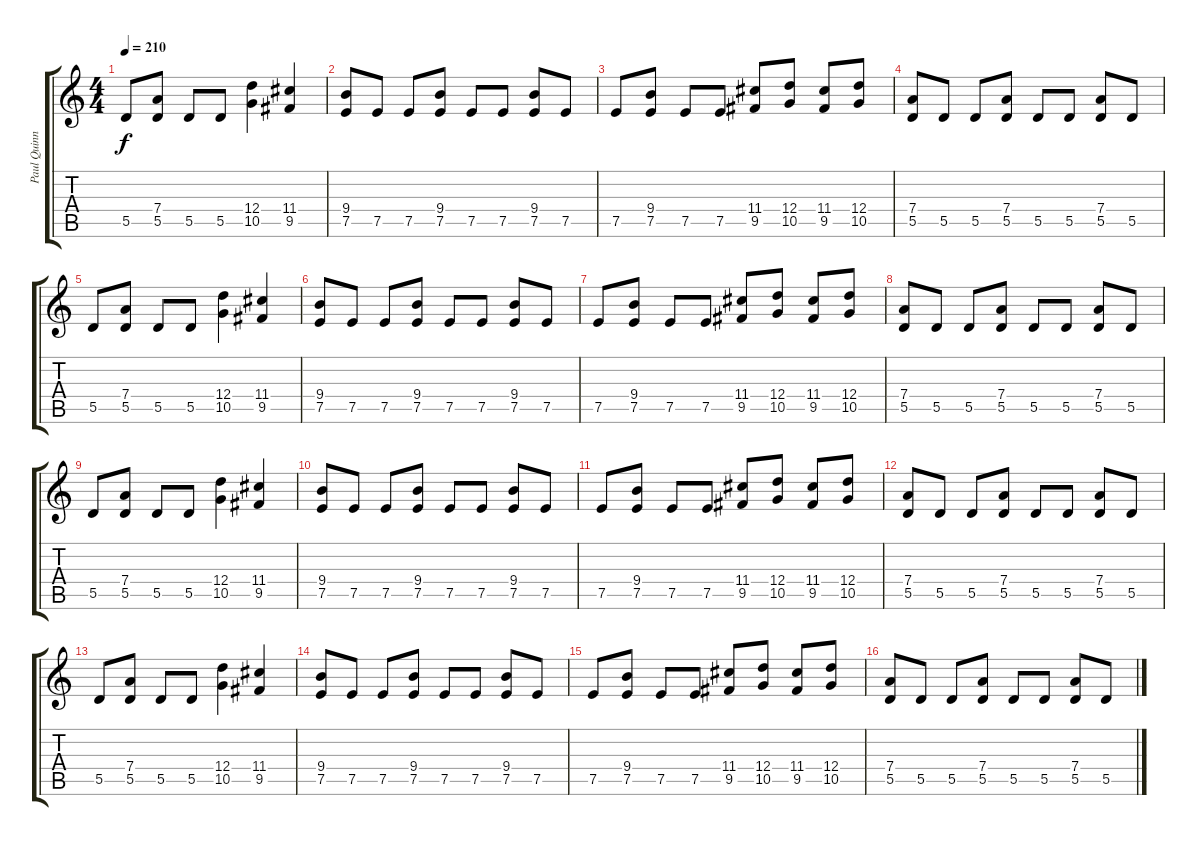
\track ("Paul Quinn" "Paul Quinn") {instrument distortionguitar}
\staff {score tabs}
\tuning (E4 B3 G3 D3 A2 E2) {hide}
\ts (4 4)
\tempo 210
\clef g2
\ks c
5.5.8{dy f} (7.4 5.5).8 5.5.8 5.5.8 (12.4 10.5).4 (11.4 9.5).4 |
(9.4 7.5).8 7.5.8 7.5.8 (9.4 7.5).8 7.5.8 7.5.8 (9.4 7.5).8 7.5.8 |
7.5.8 (9.4 7.5).8 7.5.8 7.5.8 (11.4 9.5).8 (12.4 10.5).8 (11.4 9.5).8 (12.4 10.5).8 |
(7.4 5.5).8 5.5.8 5.5.8 (7.4 5.5).8 5.5.8 5.5.8 (7.4 5.5).8 5.5.8 |
5.5.8 (7.4 5.5).8 5.5.8 5.5.8 (12.4 10.5).4 (11.4 9.5).4 |
(9.4 7.5).8 7.5.8 7.5.8 (9.4 7.5).8 7.5.8 7.5.8 (9.4 7.5).8 7.5.8 |
7.5.8 (9.4 7.5).8 7.5.8 7.5.8 (11.4 9.5).8 (12.4 10.5).8 (11.4 9.5).8 (12.4 10.5).8 |
(7.4 5.5).8 5.5.8 5.5.8 (7.4 5.5).8 5.5.8 5.5.8 (7.4 5.5).8 5.5.8 |
5.5.8 (7.4 5.5).8 5.5.8 5.5.8 (12.4 10.5).4 (11.4 9.5).4 |
(9.4 7.5).8 7.5.8 7.5.8 (9.4 7.5).8 7.5.8 7.5.8 (9.4 7.5).8 7.5.8 |
7.5.8 (9.4 7.5).8 7.5.8 7.5.8 (11.4 9.5).8 (12.4 10.5).8 (11.4 9.5).8 (12.4 10.5).8 |
(7.4 5.5).8 5.5.8 5.5.8 (7.4 5.5).8 5.5.8 5.5.8 (7.4 5.5).8 5.5.8 |
5.5.8 (7.4 5.5).8 5.5.8 5.5.8 (12.4 10.5).4 (11.4 9.5).4 |
(9.4 7.5).8 7.5.8 7.5.8 (9.4 7.5).8 7.5.8 7.5.8 (9.4 7.5).8 7.5.8 |
7.5.8 (9.4 7.5).8 7.5.8 7.5.8 (11.4 9.5).8 (12.4 10.5).8 (11.4 9.5).8 (12.4 10.5).8 |
(7.4 5.5).8 5.5.8 5.5.8 (7.4 5.5).8 5.5.8 5.5.8 (7.4 5.5).8 5.5.8
